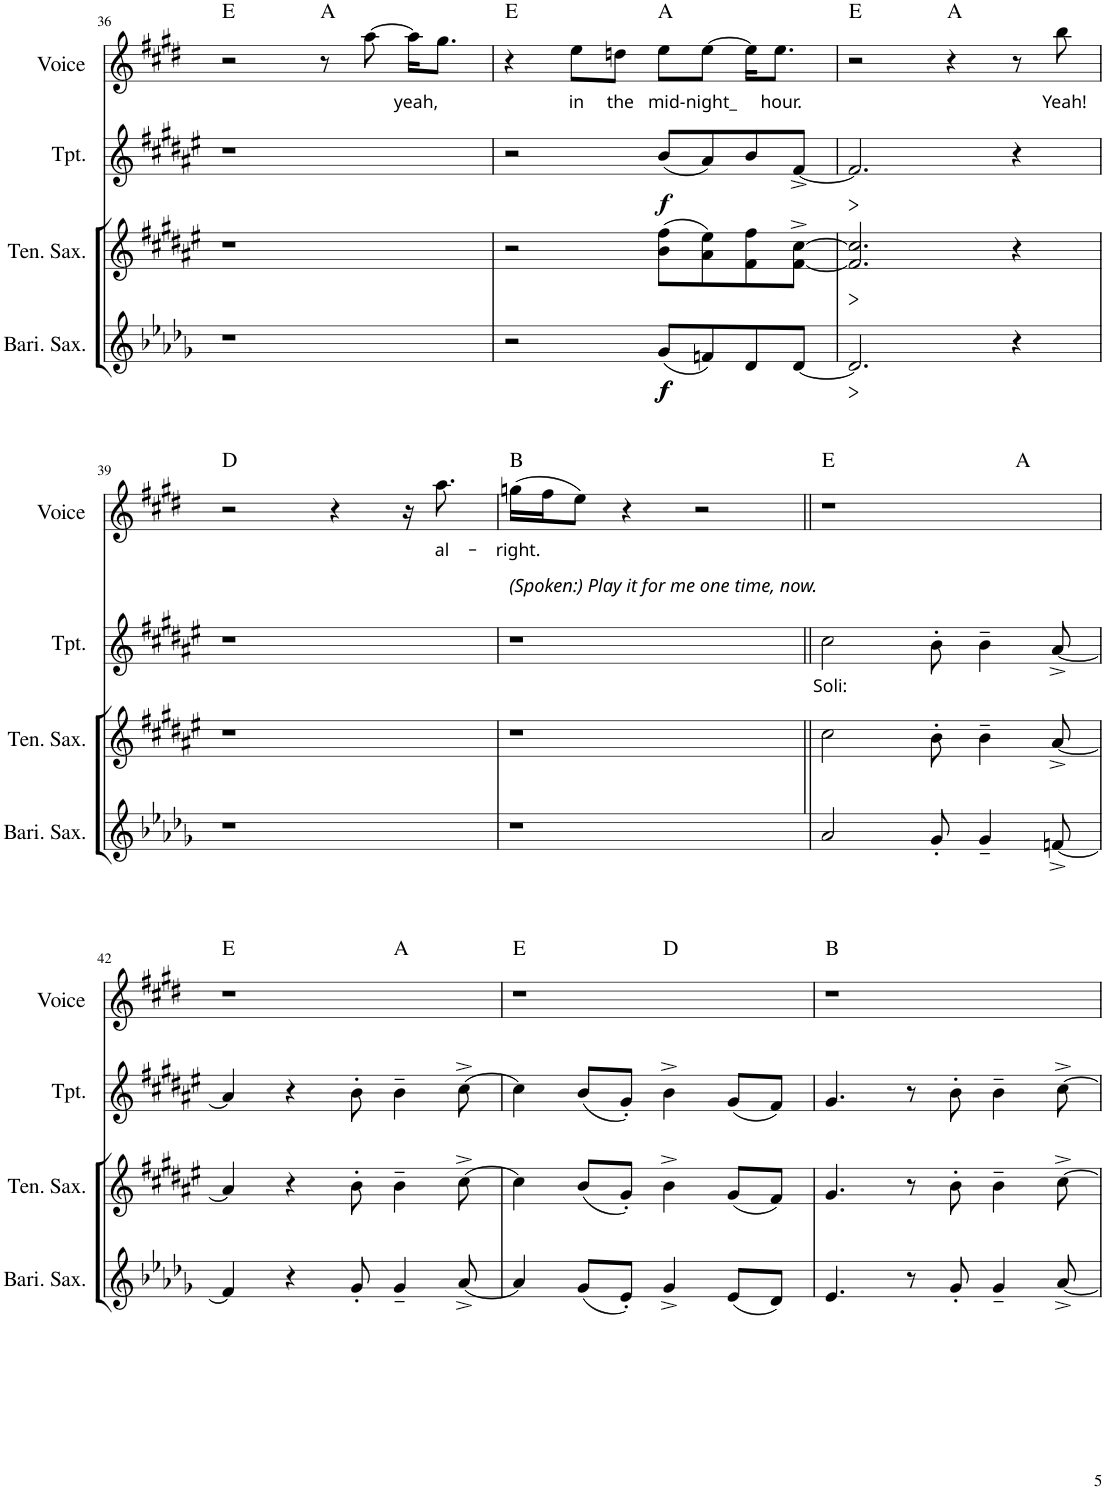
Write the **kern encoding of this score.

**kern	**dynam	**kern	**kern	**text	**dynam	**kern	**text	**harte
*part4	*part4	*part3	*part2	*part2	*part2	*part1	*part1	*part1
*staff4	*staff4	*staff3	*staff2	*staff2	*staff2	*staff1	*staff1	*
*I"Baritone Saxophone	*	*I"Tenor Saxophone	*I"Trumpet in Bb	*	*	*I"Voice	*	*
*I'Bari. Sax.	*	*I'Ten. Sax.	*I'Tpt.	*	*	*I'Voice	*	*
!!LO:PB:g=z
*clefG2	*	*clefG2	*clefG2	*	*	*clefG2	*	*
*Trd12c21	*	*Trd8c14	*Trd1c2	*	*	*	*	*
*k[b-e-a-d-g-]	*	*k[f#c#g#d#a#e#]	*k[f#c#g#d#a#e#]	*	*	*k[f#c#g#d#]	*	*
*D-:	*	*F#:	*F#:	*	*	*E:	*	*
*M4/4	*	*M4/4	*M4/4	*	*	*M4/4	*	*
=36	=36	=36	=36	=36	=36	=36	=36	=36
1r	.	1r	1r	.	.	2r	.	E:maj
.	.	.	.	.	.	8r	.	A:maj
.	.	.	.	.	.	[8aa\	.	.
!	!	!	!	!	!	!	!LO:LY:b	!
.	.	.	.	.	.	16aa\KL]	yeah,	.
.	.	.	.	.	.	8.gg#\J	.	.
=37	=37	=37	=37	=37	=37	=37	=37	=37
2r	.	2r	2r	.	.	4r	.	E:maj
!	!	!	!	!	!	!	!LO:LY:b	!
.	.	.	.	.	.	8ee\L	in	.
!	!	!	!	!	!	!	!LO:LY:b	!
.	.	.	.	.	.	8ddn\J	the	.
!	!LO:DY:b	!	!	!	!	!	!LO:LY:b	!
!	!LO:DY:n=1:b	!	!	!	!LO:DY:b	!	!	!
(8g-/L	f f	(8b\ 8ff#\L	(8b/L	.	f	8ee\L	mid-	A:maj
!	!	!	!	!	!	!	!LO:LY:b	!
8fn/)	.	8a#\ 8ee#\)	8a#/)	.	.	[8ee\J	night_	.
8d-/	.	8f#\ 8ff#\	8b/	.	.	16ee\KL]	.	.
!	!	!	!	!	!	!	!LO:LY:b	!
.	.	.	.	.	.	8.ee\J	hour.	.
[8d-/J	.	[8f#\^ [8cc#\^J	[8f#^/J	.	.	.	.	.
=38	=38	=38	=38	=38	=38	=38	=38	=38
2.d-/]	.	2.f#/] 2.cc#/]	2.f#/]	.	.	2r	.	E:maj
.	.	.	.	.	.	4r	.	A:maj
4r	.	4r	4r	.	.	8r	.	.
!	!	!	!	!	!	!	!LO:LY:b	!
.	.	.	.	.	.	8bb\	Yeah!	.
!!LO:LB:g=z
=39	=39	=39	=39	=39	=39	=39	=39	=39
1r	.	1r	1r	.	.	2r	.	D:maj
.	.	.	.	.	.	4r	.	.
.	.	.	.	.	.	16r	.	.
!	!	!	!	!	!	!	!LO:LY:b	!
.	.	.	.	.	.	8.aa\	al-	.
=40	=40	=40	=40	=40	=40	=40	=40	=40
!	!	!	!LO:TX:a:i:t=(Spoken&colon;) Play it for me one time, now.	!	!	!	!	!
!	!	!	!	!	!	!	!LO:LY:b	!
1r	.	1r	1r	.	.	(16ggn\LL	-right.	B:maj
.	.	.	.	.	.	16ff#\J	.	.
.	.	.	.	.	.	8ee\J)	.	.
.	.	.	.	.	.	4r	.	.
.	.	.	.	.	.	2r	.	.
=41||	=41||	=41||	=41||	=41||	=41||	=41||	=41||	=41||
!	!	!	!	!LO:LY:b	!	!	!	!
*	*	*	*	*	*	*^	*	*
2a-/	.	2cc#\	2cc#\	Soli:	.	1r	2.ryy	.	E:maj
8g-'/	.	8b'\	8b'\	.	.	.	.	.	.
4g-~/	.	4b~\	4b~\	.	.	.	.	.	.
.	.	.	.	.	.	.	4ryy	.	A:maj
[8fn^/	.	[8a#^/	[8a#^/	.	.	.	.	.	.
!!LO:LB:g=z	!!
=42	=42	=42	=42	=42	=42	=42	=42	=42	=42
4f/]	.	4a#/]	4a#/]	.	.	1r	2ryy	.	E:maj
4r	.	4r	4r	.	.	.	.	.	.
8g-'/	.	8b'\	8b'\	.	.	.	8ryy	.	.
4g-~/	.	4b~\	4b~\	.	.	.	4.ryy	.	A:maj
[8a-^/	.	[8cc#^\	[8cc#^\	.	.	.	.	.	.
=43	=43	=43	=43	=43	=43	=43	=43	=43	=43
4a-/]	.	4cc#\]	4cc#\]	.	.	1r	2ryy	.	E:maj
(8g-/L	.	(8b/L	(8b/L	.	.	.	.	.	.
8e-'/J)	.	8g#'/J)	8g#'/J)	.	.	.	.	.	.
4g-^/	.	4b^\	4b^\	.	.	.	2ryy	.	D:maj
(8e-/L	.	(8g#/L	(8g#/L	.	.	.	.	.	.
8d-/J)	.	8f#/J)	8f#/J)	.	.	.	.	.	.
*	*	*	*	*	*	*v	*v	*	*
=44	=44	=44	=44	=44	=44	=44	=44	=44
4.e-/	.	4.g#/	4.g#/	.	.	1r	.	B:maj
8r	.	8r	8r	.	.	.	.	.
8g-'/	.	8b'\	8b'\	.	.	.	.	.
4g-~/	.	4b~\	4b~\	.	.	.	.	.
[8a-^/	.	[8cc#^\	[8cc#^\	.	.	.	.	.
=	=	=	=	=	=	=	=	=
*-	*-	*-	*-	*-	*-	*-	*-	*-
